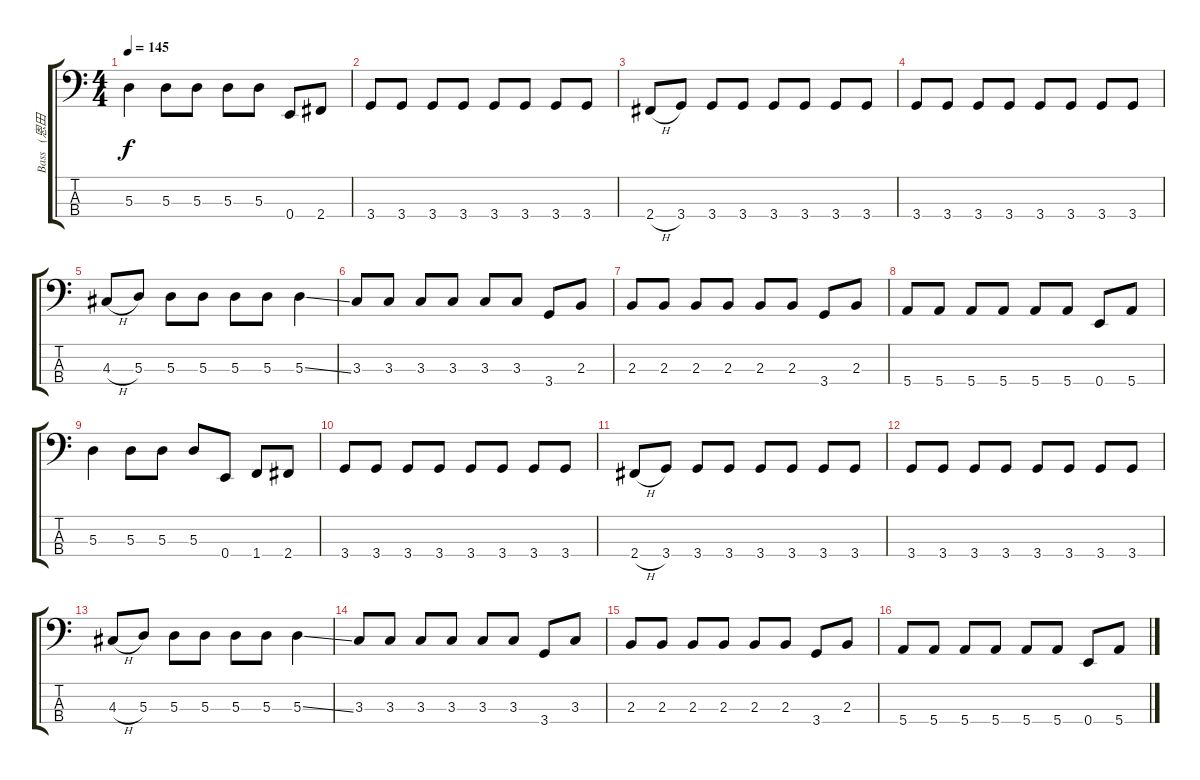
\track ("Bass   (恩田快人)" "Bass   (恩田") {instrument electricbassfinger}
\staff {score tabs}
\tuning (G2 D2 A1 E1) {hide}
\ts (4 4)
\tempo 145
\clef f4
\ks c
5.3.4{dy f} 5.3.8 5.3.8 5.3.8 5.3.8 0.4.8 2.4.8 |
3.4.8 3.4.8 3.4.8 3.4.8 3.4.8 3.4.8 3.4.8 3.4.8 |
2.4{h}.8 3.4.8 3.4.8 3.4.8 3.4.8 3.4.8 3.4.8 3.4.8 |
3.4.8 3.4.8 3.4.8 3.4.8 3.4.8 3.4.8 3.4.8 3.4.8 |
4.3{h}.8 5.3.8 5.3.8 5.3.8 5.3.8 5.3.8 5.3{ss}.4 |
3.3.8 3.3.8 3.3.8 3.3.8 3.3.8 3.3.8 3.4.8 2.3.8 |
2.3.8 2.3.8 2.3.8 2.3.8 2.3.8 2.3.8 3.4.8 2.3.8 |
5.4.8 5.4.8 5.4.8 5.4.8 5.4.8 5.4.8 0.4.8 5.4.8 |
5.3.4 5.3.8 5.3.8 5.3.8 0.4.8 1.4.8 2.4.8 |
3.4.8 3.4.8 3.4.8 3.4.8 3.4.8 3.4.8 3.4.8 3.4.8 |
2.4{h}.8 3.4.8 3.4.8 3.4.8 3.4.8 3.4.8 3.4.8 3.4.8 |
3.4.8 3.4.8 3.4.8 3.4.8 3.4.8 3.4.8 3.4.8 3.4.8 |
4.3{h}.8 5.3.8 5.3.8 5.3.8 5.3.8 5.3.8 5.3{ss}.4 |
3.3.8 3.3.8 3.3.8 3.3.8 3.3.8 3.3.8 3.4.8 3.3.8 |
2.3.8 2.3.8 2.3.8 2.3.8 2.3.8 2.3.8 3.4.8 2.3.8 |
5.4.8 5.4.8 5.4.8 5.4.8 5.4.8 5.4.8 0.4.8 5.4.8
